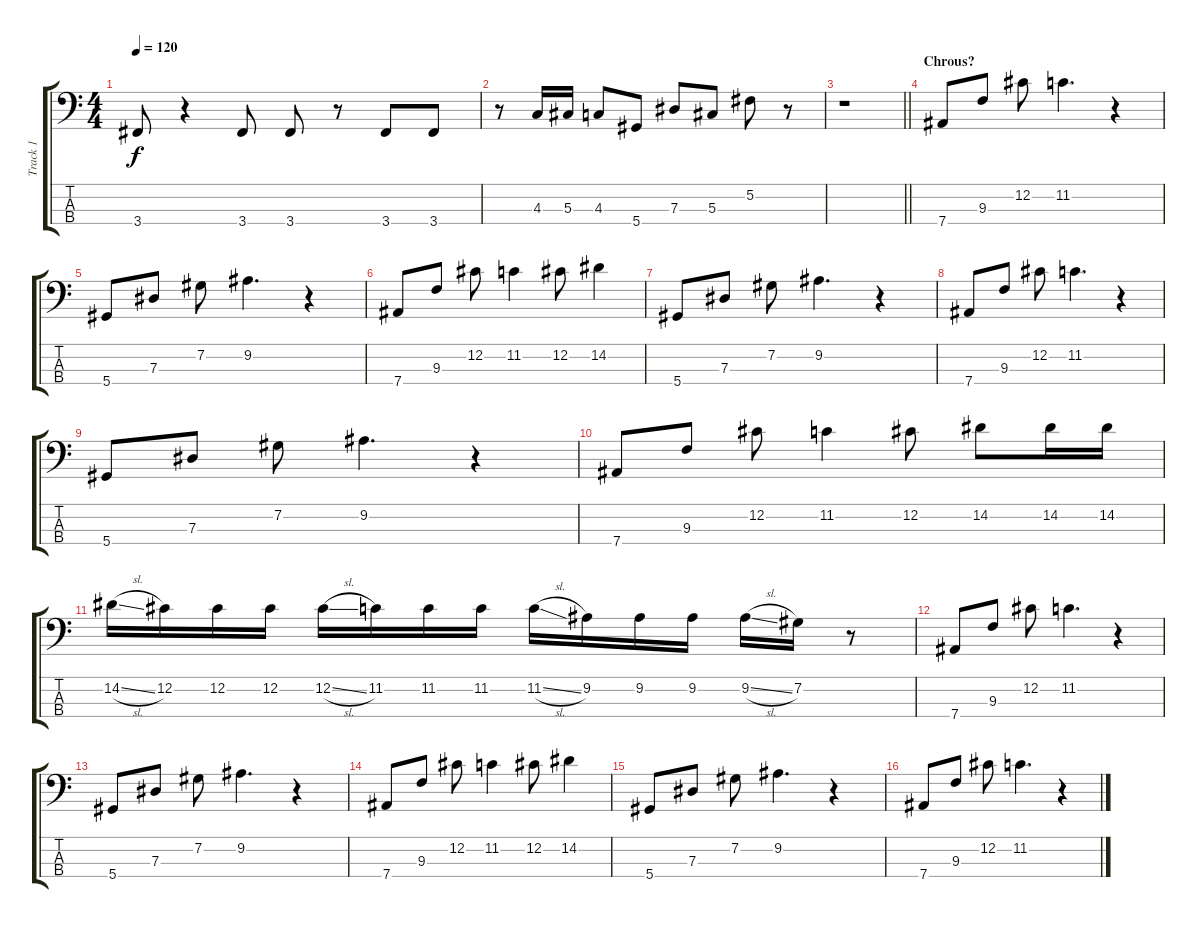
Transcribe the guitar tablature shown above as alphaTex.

\track ("Track 1" "Track 1") {instrument electricbassfinger}
\staff {score tabs}
\tuning (Gb2 Db2 Ab1 Eb1) {hide}
\ts (4 4)
\tempo 120
\clef f4
\ks c
3.4.8{dy f} r.4 3.4.8 3.4.8 r.8 3.4.8 3.4.8 |
r.8 4.3.16 5.3.16 4.3.8 5.4.8 7.3.8 5.3.8 5.2.8 r.8 |
\barLineRight lightlight
r.1 |
\section ("" "Chrous?")
7.4.8 9.3.8 12.2.8 11.2.4{d} r.4 |
5.4.8 7.3.8 7.2.8 9.2.4{d} r.4 |
7.4.8 9.3.8 12.2.8 11.2.4 12.2.8 14.2.4 |
5.4.8 7.3.8 7.2.8 9.2.4{d} r.4 |
7.4.8 9.3.8 12.2.8 11.2.4{d} r.4 |
5.4.8 7.3.8 7.2.8 9.2.4{d} r.4 |
7.4.8 9.3.8 12.2.8 11.2.4 12.2.8 14.2.8 14.2.16 14.2.16 |
14.2{sl}.16 12.2.16 12.2.16 12.2.16 12.2{sl}.16 11.2.16 11.2.16 11.2.16 11.2{sl}.16 9.2.16 9.2.16 9.2.16 9.2{sl}.16 7.2.16 r.8 |
7.4.8 9.3.8 12.2.8 11.2.4{d} r.4 |
5.4.8 7.3.8 7.2.8 9.2.4{d} r.4 |
7.4.8 9.3.8 12.2.8 11.2.4 12.2.8 14.2.4 |
5.4.8 7.3.8 7.2.8 9.2.4{d} r.4 |
7.4.8 9.3.8 12.2.8 11.2.4{d} r.4
